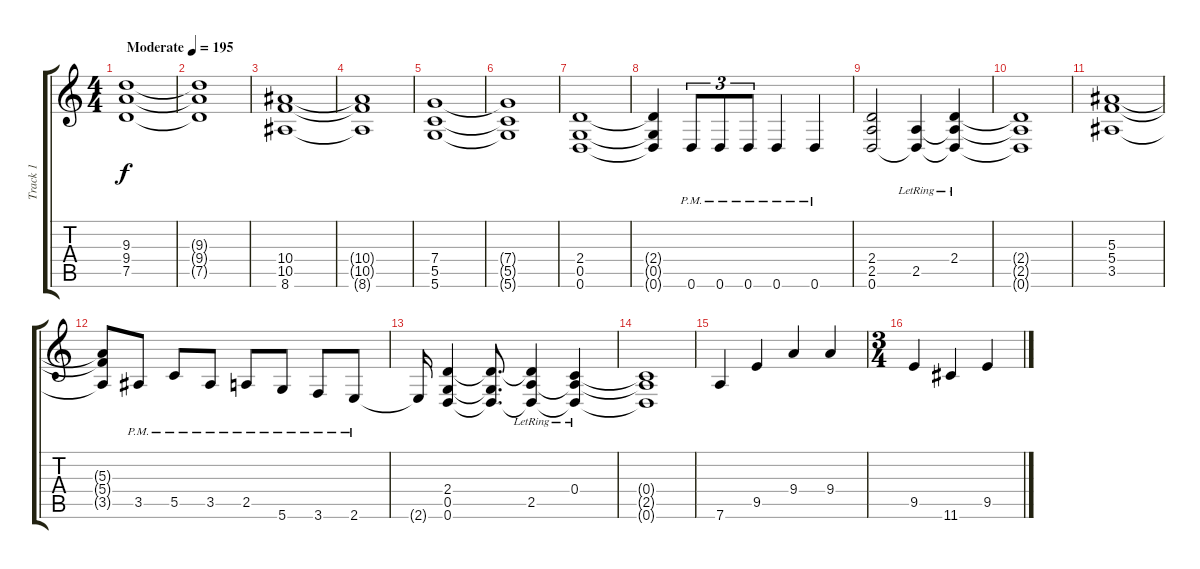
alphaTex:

\track ("Track 1" "Track 1") {instrument distortionguitar}
\staff {score tabs}
\tuning (D4 A3 F3 C3 G2 D2) {hide}
\ts (4 4)
\tempo (195 "Moderate")
\clef g2
\ks c
(9.3 9.4 7.5).1{dy f instrument distortionguitar} |
(9.3{t} 9.4{t} 7.5{t}).1 |
(10.4 10.5 8.6).1 |
(10.4{t} 10.5{t} 8.6{t}).1 |
(7.4 5.5 5.6).1 |
(7.4{t} 5.5{t} 5.6{t}).1 |
(2.4 0.5 0.6).1 |
(2.4{t} 0.5{t} 0.6{t}).4 0.6{pm}.8{tu (3 2)} 0.6{pm}.8{tu (3 2)} 0.6{pm}.8{tu (3 2)} 0.6{pm}.4 0.6{pm}.4 |
(2.4 2.5 0.6).2 (2.5{lr} 0.6{t}).4 (2.4{lr} 2.5{t} 0.6{t}).4 |
(2.4{t} 2.5{t} 0.6{t}).1 |
(5.3 5.4 3.5).1 |
(5.3{t} 5.4{t} 3.5{t}).8 3.5{pm}.8 5.5{pm}.8 3.5{pm}.8 2.5{pm}.8 5.6{pm}.8 3.6{pm}.8 2.6{pm}.8 |
2.6{t}.16 (2.4 0.5 0.6).4 (2.4{t} 0.5{t} 0.6{t}).8{d} (2.4{t} 2.5{lr} 0.6{t}).4 (0.4{lr} 2.5{t} 0.6{t}).4 |
(0.4{t} 2.5{t} 0.6{t}).1 |
7.6.4 9.5.4 9.4.4 9.4.4 |
\ts (3 4)
9.5.4 11.6.4 9.5.4
